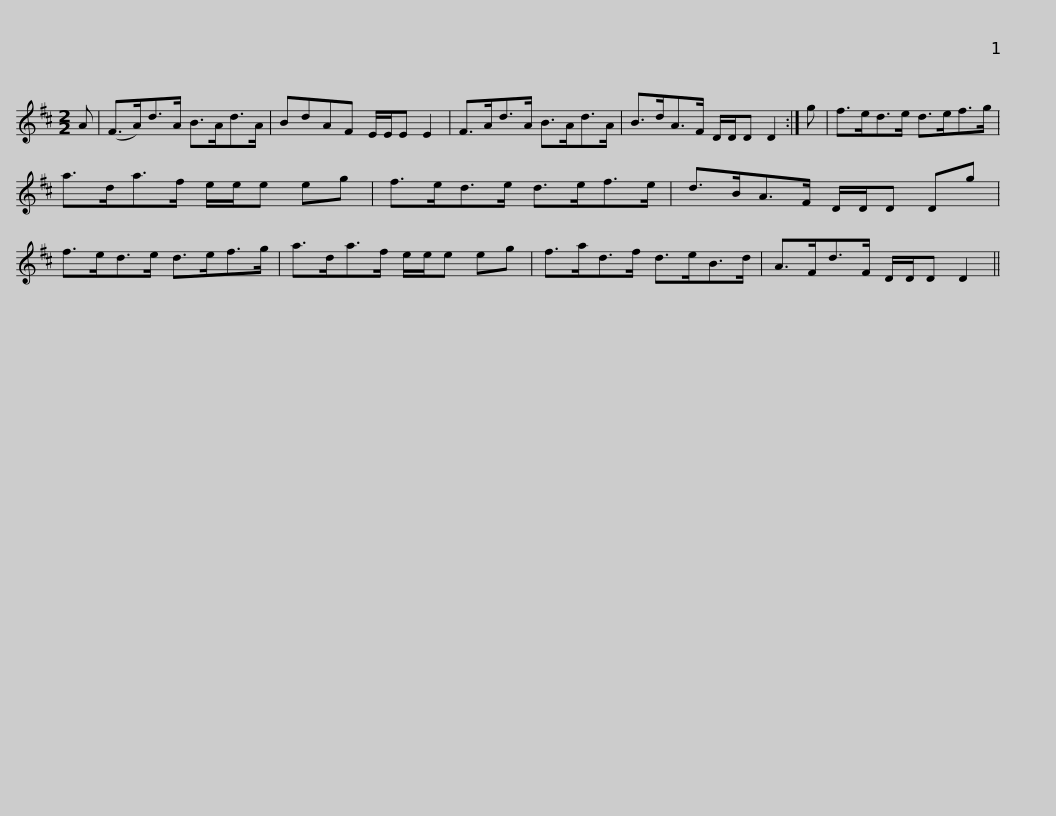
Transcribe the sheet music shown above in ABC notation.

X:1
L:1/8
M:2/2
I:linebreak $
K:D
V:1 treble
V:1
 A | (F>A)d>A B>Ad>A | BdAF E/E/E E2 | F>Ad>A B>Ad>A | B>dA>F D/D/D D2 :| %5
 g |$ f>ed>e d>ef>g | a>da>f e/e/e eg | f>ed>e d>ef>e | d>BA>F D/D/D Dg |$ %10
 f>ed>e d>ef>g | a>da>f e/e/e eg | f>ad>f d>eB>d | A>Fd>F D/D/D D2 || %14
